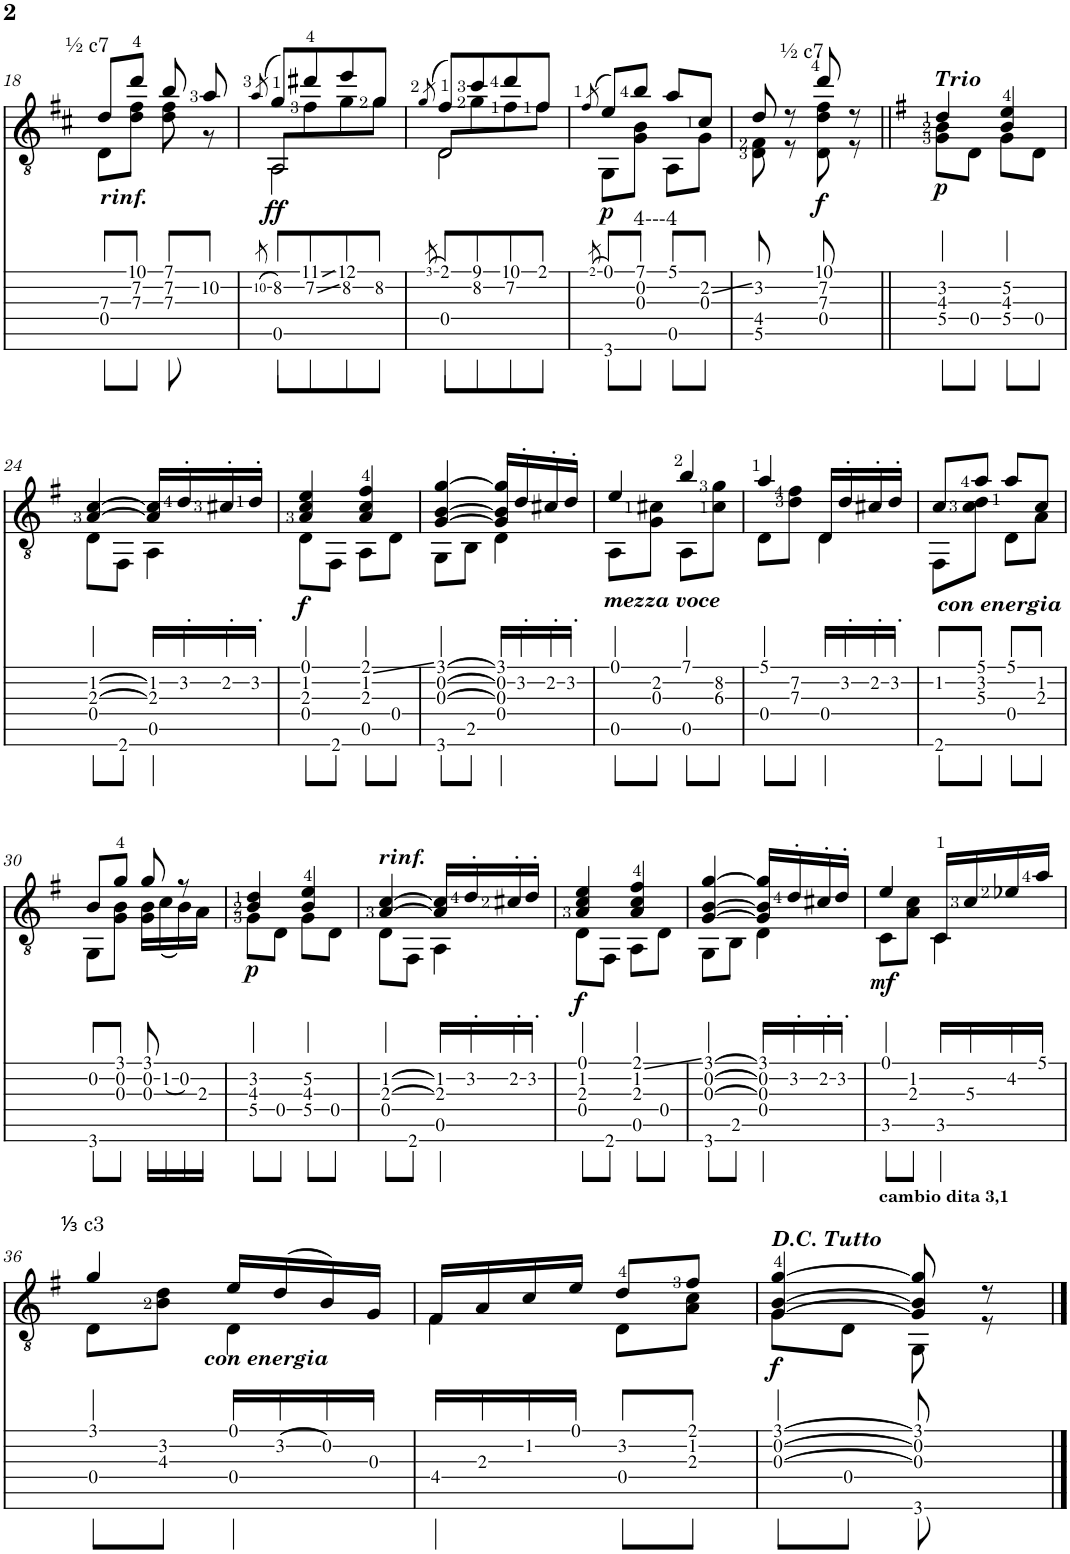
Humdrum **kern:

**kern	**kern	**dynam
*part2	*part1	*part1
*staff2	*staff1	*staff1
*I"Chitarra classica (Intavolatura)	*I"Chitarra classica	*
!!LO:PB:g=z
*	*clefGv2	*
*k[f#c#]	*k[f#c#]	*
*M2/4	*M2/4	*
=18	=18	=18
*^	*^	*
!	!	!LO:TX:a:t=½ c7	!	!
!	!	!LO:TX:b:Bi:t=rinf.	!	!
8d/L	8D\L	8d/L	8D\L	.
8dd/J	8d\ 8f#\J	8dd/J	8d\ 8f#\J	.
8b/L	8d\ 8f#\	8b/	8d\ 8f#\	.
8a/J	8r	8a/	8r	.
*v	*v	*	*	*
*	*v	*v	*
=19	=19	=19
(8qa/	(8qa/	.
*^	*^	*
*	*^	*	*	*
!	!	!	!	!LO:N:head=open	!LO:DY:b
*	*	*	*	*^	*
8g/L)	8AA\L	2AA\	8g/L)	8AA/L	2AA\	ff
8dd#X/	8f#\	.	8dd#X/	8f#\	.	.
8ee/	8g\	.	8ee/	8g\	.	.
8g/J	8g\J	.	8g/J	8g\J	.	.
=20	=20	=20	=20	=20	=20	=20
(8qg/	.	.	(8qg/	.	.	.
!	!	!	!	!LO:N:head=open	!	!
8f#/L)	8D\L	2D\	8f#/L)	8D/L	2D\	.
8cc#/	8g\	.	8cc#/	8g\	.	.
8dd/	8f#\	.	8dd/	8f#\	.	.
8f#/J	8f#\J	.	8f#/J	8f#\J	.	.
*v	*v	*v	*	*	*	*
*	*v	*v	*v	*
=21	=21	=21
(8qf#/	(8qf#/	.
*^	*^	*
!	!	!	!	!LO:DY:b
8e/L)	8GG\L	8e/L)	8GG\L	p
!LO:TX:a:t=4---4	!	!	!	!
8b/J	8G\ 8B\J	8b/J	8G\ 8B\J	.
8a/L	8AA\L	8a/L	8AA\L	.
8c#/J	8G\J	8c#/J	8G\J	.
=22	=22	=22	=22	=22
8D/ 8F#/ 8d/	8r	8d/	8D\ 8F#\	.
8r	8r	8r	8r	.
!	!	!LO:TX:a:t=½ c7	!	!
!	!	!	!	!LO:DY:b
8D/ 8d/ 8f#/ 8dd/	4r	8dd/	8D\ 8d\ 8f#\	f
8r	.	8r	8r	.
=23||	=23||	=23||	=23||	=23||
*k[f#]	*	*k[f#]	*	*
!	!	!LO:TX:a:Bi:t=Trio	!	!
!	!	!	!	!LO:DY:b
4d/	8G\ 8B\L	4d/	8G\ 8B\L	p
.	8D\J	.	8D\J	.
4B/ 4e/	8G\L	4B/ 4e/	8G\L	.
.	8D\J	.	8D\J	.
!!LO:LB:g=z	!!
=24	=24	=24	=24	=24
[4A/ [4c/	8D\L	[4A/ [4c/	8D\L	.
.	8FF#\J	.	8FF#\J	.
16A/] 16c/]LL	4AA\	16A/] 16c/]LL	4AA\	.
16d'/	.	16d'/	.	.
16c#X'/	.	16c#X'/	.	.
16d'/JJ	.	16d'/JJ	.	.
=25	=25	=25	=25	=25
!	!	!	!	!LO:DY:b
4A/ 4c/ 4e/	8D\L	4A/ 4c/ 4e/	8D\L	f
.	8FF#\J	.	8FF#\J	.
4A/ 4c/ 4f#/	8AA\L	4A/ 4c/ 4f#/	8AA\L	.
.	8D\J	.	8D\J	.
=26	=26	=26	=26	=26
[4G/ [4B/ [4g/	8GG\L	[4G/ [4B/ [4g/	8GG\L	.
.	8BB\J	.	8BB\J	.
16G/] 16B/] 16g/]LL	4D\	16G/] 16B/] 16g/]LL	4D\	.
16d'/	.	16d'/	.	.
16c#X'/	.	16c#X'/	.	.
16d'/JJ	.	16d'/JJ	.	.
=27	=27	=27	=27	=27
!	!	!LO:TX:b:Bi:t=mezza voce	!	!
4e/	8AA\L	4e/	8AA\L	.
.	8G\ 8c#X\J	.	8G\ 8c#X\J	.
4b/	8AA\L	4b/	8AA\L	.
.	8c#\ 8g\J	.	8c#\ 8g\J	.
=28	=28	=28	=28	=28
4a/	8D\L	4a/	8D\L	.
.	8d\ 8f#\J	.	8d\ 8f#\J	.
16D/LL	4D\	16D/LL	4D\	.
16d'/	.	16d'/	.	.
16c#X'/	.	16c#X'/	.	.
16d'/JJ	.	16d'/JJ	.	.
=29	=29	=29	=29	=29
!	!	!LO:TX:b:Bi:t=con energia	!	!
8c/L	8FF#\L	8c/L	8FF#\L	.
8a/J	8c\ 8d\J	8a/J	8c\ 8d\J	.
8a/L	8D\L	8a/L	8D\L	.
8c/J	8A\J	8c/J	8A\J	.
!!LO:LB:g=z	!!
=30	=30	=30	=30	=30
8B/L	8GG\L	8B/L	8GG\L	.
8g/J	8G\ 8B\J	8g/J	8G\ 8B\J	.
8g/	16G\ 16B\LL	8g/	16G\ 16B\LL	.
.	(16c\	.	(16c\	.
8r	16B\)	8r	16B\)	.
.	16A\JJ	.	16A\JJ	.
=31	=31	=31	=31	=31
!	!	!	!	!LO:DY:b
4B/ 4d/	8G\L	4B/ 4d/	8G\L	p
.	8D\J	.	8D\J	.
4B/ 4e/	8G\L	4B/ 4e/	8G\L	.
.	8D\J	.	8D\J	.
=32	=32	=32	=32	=32
!	!	!LO:TX:a:Bi:t=rinf.	!	!
[4A/ [4c/	8D\L	[4A/ [4c/	8D\L	.
.	8FF#\J	.	8FF#\J	.
16A/] 16c/]LL	4AA\	16A/] 16c/]LL	4AA\	.
16d'/	.	16d'/	.	.
16c#X'/	.	16c#X'/	.	.
16d'/JJ	.	16d'/JJ	.	.
=33	=33	=33	=33	=33
!	!	!	!	!LO:DY:b
4A/ 4c/ 4e/	8D\L	4A/ 4c/ 4e/	8D\L	f
.	8FF#\J	.	8FF#\J	.
4A/ 4c/ 4f#/	8AA\L	4A/ 4c/ 4f#/	8AA\L	.
.	8D\J	.	8D\J	.
=34	=34	=34	=34	=34
[4G/ [4B/ [4g/	8GG\L	[4G/ [4B/ [4g/	8GG\L	.
.	8BB\J	.	8BB\J	.
16G/] 16B/] 16g/]LL	4D\	16G/] 16B/] 16g/]LL	4D\	.
16d'/	.	16d'/	.	.
16c#X'/	.	16c#X'/	.	.
16d'/JJ	.	16d'/JJ	.	.
=35	=35	=35	=35	=35
!LO:TX:b:B:t=cambio dita 3,1	!	!	!	!
!	!	!	!	!LO:DY:b
4e/	8C\L	4e/	8C\L	mf
.	8A\ 8c\J	.	8A\ 8c\J	.
16C/LL	4C\	16C/LL	4C\	.
16c/	.	16c/	.	.
16e-X/	.	16e-X/	.	.
16a/JJ	.	16a/JJ	.	.
!!LO:LB:g=z	!!
=36	=36	=36	=36	=36
!	!	!LO:TX:a:t=⅓ c3	!	!
4g/	8D\L	4g/	8D\L	.
.	8B\ 8d\J	.	8B\ 8d\J	.
!	!	!LO:TX:b:Bi:t=con energia	!	!
16e/LL	4D\	16e/LL	4D\	.
(16d/	.	(16d/	.	.
16B/)	.	16B/)	.	.
16G/JJ	.	16G/JJ	.	.
=37	=37	=37	=37	=37
16F#/LL	4F#\	16F#/LL	4F#\	.
16A/	.	16A/	.	.
16c/	.	16c/	.	.
16e/JJ	.	16e/JJ	.	.
8d/L	8D\L	8d/L	8D\L	.
8f#/J	8A\ 8c\J	8f#/J	8A\ 8c\J	.
=38	=38	=38	=38	=38
!	!	!LO:TX:a:Bi:t=D.C. Tutto	!	!
!	!	!	!	!LO:DY:b
[4G/ [4B/ [4g/	8G\L	[4G/ [4B/ [4g/	8G\L	f
.	8D\J	.	8D\J	.
8G/] 8B/] 8g/]	8GG\	8G/] 8B/] 8g/]	8GG\	.
8r	8r	8r	8r	.
*v	*v	*	*	*
*	*v	*v	*
==	==	==
*-	*-	*-
